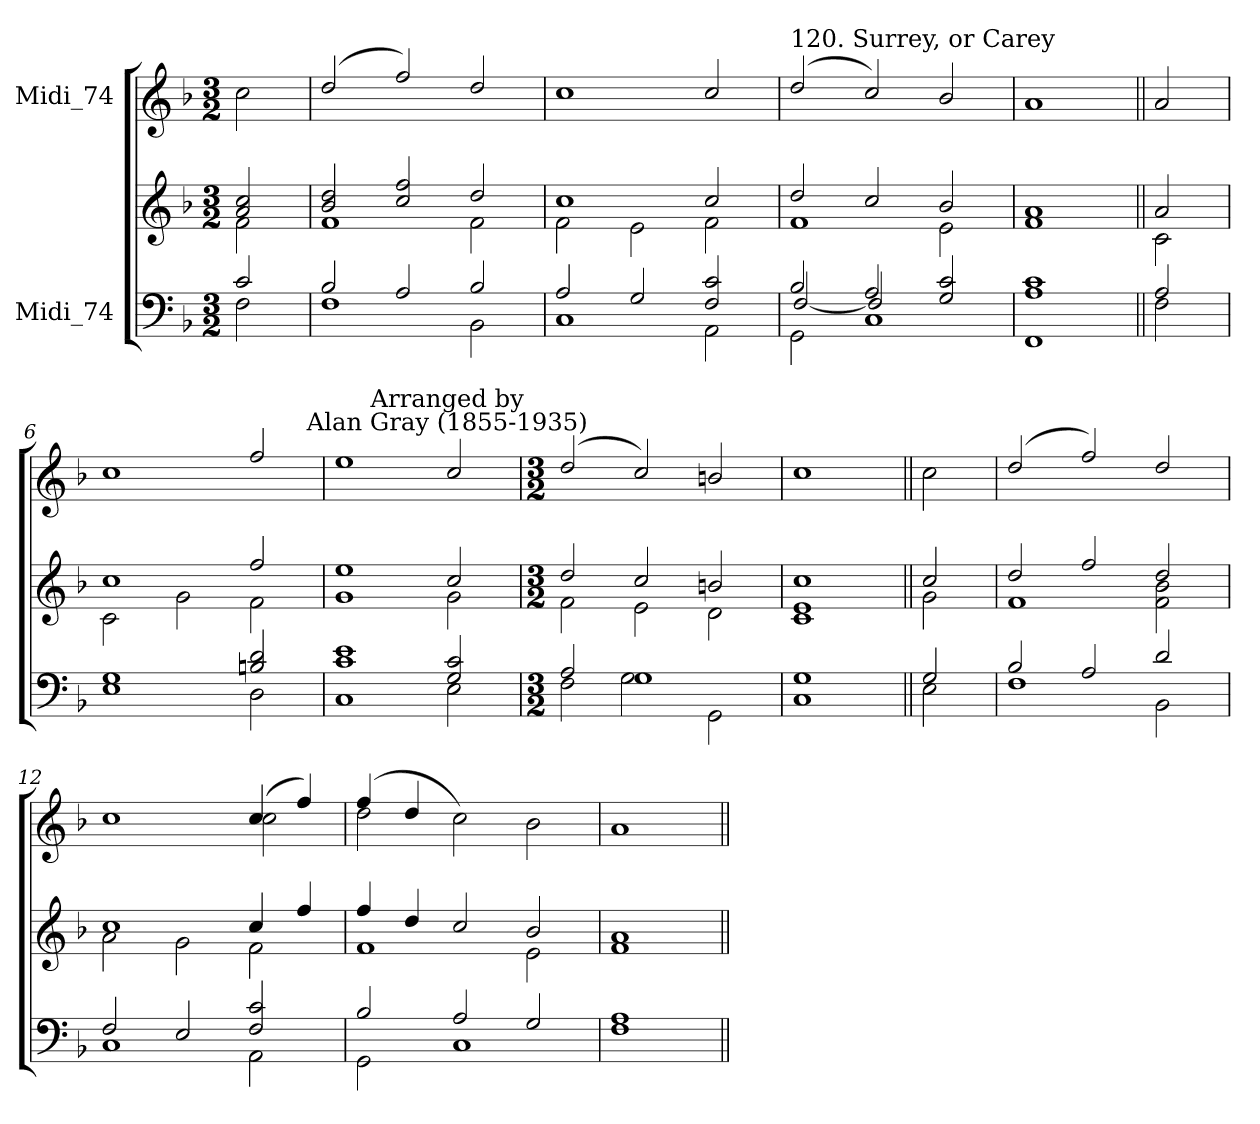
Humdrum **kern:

**kern	**kern	**kern
*part2	*part2	*part1
*staff3	*staff2	*staff1
*I"Midi_74	*	*I"Midi_74
*clefF4	*clefG2	*clefG2
*k[b-]	*k[b-]	*k[b-]
*F:	*F:	*F:
*M3/2	*M3/2	*M3/2
=	=	=
*^	*^	*^
*	*^	*	*^	*	*
2c/	2ryy	2F\	2a/ 2cc/	2ryy	2f\	2cc	2ryy
=1	=1	=1	=1	=1	=1	=1	=1
2B-/	1.ryy	1F\	2b-/ 2dd/	1.ryy	1f\	(>2dd	1.ryy
2A/	.	.	2cc/ 2ff/	.	.	2ff)	.
2B-/	.	2BB-\	2dd/	.	2f\	2dd	.
=2	=2	=2	=2	=2	=2	=2	=2
2A/	1.ryy	1C\	1cc/	1.ryy	2f\	1cc	1.ryy
2G/	.	.	.	.	2e\	.	.
2F/ 2c/	.	2AA\	2cc/	.	2f\	2cc	.
=3	=3	=3	=3	=3	=3	=3	=3
!	!	!	!	!	!	!LO:TX:a:t=120. Surrey, or Carey	!
2B-/	[2F/	2GG\	2dd/	1.ryy	1f\	(>2dd	1.ryy
2A/	2F/]	1C\	2cc/	.	.	2cc)	.
2G/ 2c/	2ryy	.	2b-/	.	2e\	2b-	.
=4	=4	=4	=4	=4	=4	=4	=4
1A/ 1c/	1ryy	1FF\	1a/	1ryy	1f\	1a	1ryy
=5||	=5||	=5||	=5||	=5||	=5||	=5||	=5||
2A/	2ryy	2F\	2a/	2ryy	2c\	2a	2ryy
=6	=6	=6	=6	=6	=6	=6	=6
1G/	1.ryy	1E\	1cc/	1.ryy	2c\	1cc	1.ryy
.	.	.	.	.	2g\	.	.
2Bn/ 2d/	.	2D\	2ff/	.	2f\	2ff	.
=7	=7	=7	=7	=7	=7	=7	=7
1c/ 1e/	1.ryy	1C\	1ee/	1.ryy	1g\	1ee	1.ryy
!	!	!	!	!	!	!LO:TX:a:cj:t=Arranged by\nAlan Gray (1855-1935)	!
2G/ 2c/	.	2E\	2cc/	.	2g\	2cc	.
!!LO:LB:g=z	!!
=8	=8	=8	=8	=8	=8	=8	=8
*M3/2	*	*	*M3/2	*	*	*M3/2	*
2A/	1.ryy	2F\	2dd/	1.ryy	2f\	(>2dd	1.ryy
1G/	.	2G\	2cc/	.	2e\	2cc)	.
.	.	2GG\	2bn/	.	2d\	2bn	.
=9	=9	=9	=9	=9	=9	=9	=9
1G/	1ryy	1C\	1cc/	1e\	1c\	1cc	1ryy
=10||	=10||	=10||	=10||	=10||	=10||	=10||	=10||
2G/	2ryy	2E\	2cc/	2ryy	2g\	2cc	2ryy
=11	=11	=11	=11	=11	=11	=11	=11
2B-/	1.ryy	1F\	2dd/	1.ryy	1f\	(>2dd	1.ryy
2A/	.	.	2ff/	.	.	2ff)	.
2d/	.	2BB-\	2dd/	.	2f\ 2b-\	2dd	.
=12	=12	=12	=12	=12	=12	=12	=12
2F/	1.ryy	1C\	1cc/	1.ryy	2a\	1cc	1ryy
2E/	.	.	.	.	2g\	.	.
2F/ 2c/	.	2AA\	4cc/	.	2f\	(>4cc	2cc\
.	.	.	4ff/	.	.	4ff)	.
=13	=13	=13	=13	=13	=13	=13	=13
2B-/	1.ryy	2GG\	4ff/	1.ryy	1f\	(>4ff	2dd\
.	.	.	4dd/	.	.	4dd	.
2A/	.	1C\	2cc/	.	.	2cc)	1ryy
2G/	.	.	2b-/	.	2e\	2b-	.
=14	=14	=14	=14	=14	=14	=14	=14
1A/	1ryy	1F\	1a/	1ryy	1f\	1a	1ryy
*v	*v	*v	*	*	*	*v	*v
*	*v	*v	*v	*
=||	=||	=||
*-	*-	*-
